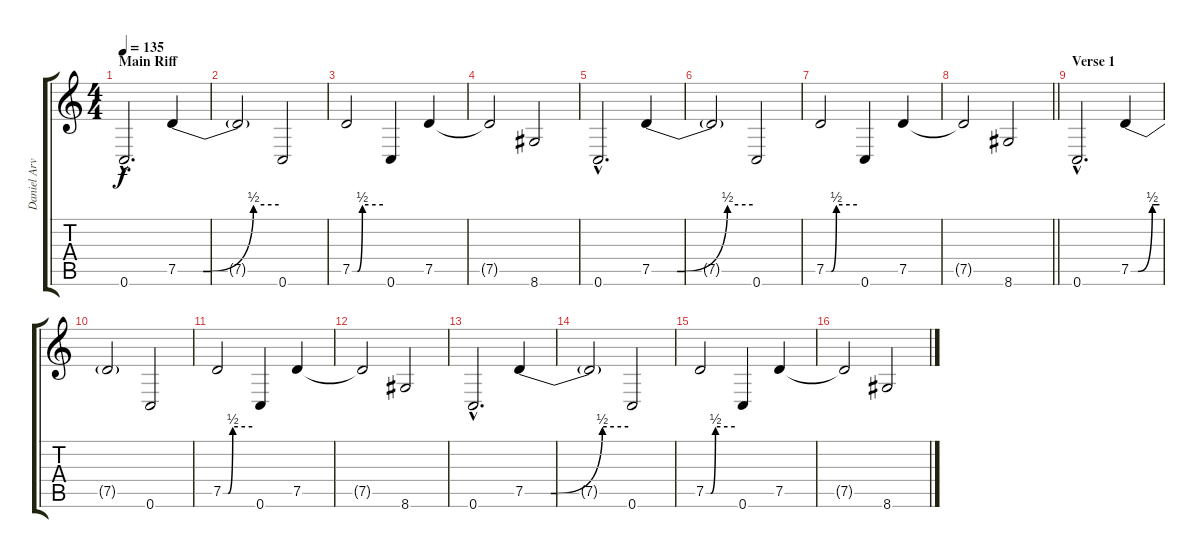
\track ("Daniel Arvidsson " "Daniel Arv") {instrument distortionguitar}
\staff {score tabs}
\tuning (D4 A3 F3 C3 G2 C2) {hide}
\ts (4 4)
\section ("" "Main Riff")
\tempo 135
\clef g2
\ks c
0.6{hac}.2{d dy f} 7.5{be (custom 0 0 15 0 45 2 60 2)}.4 |
7.5{t}.2 0.6.2 |
7.5{be (custom 0 0 10 0 20 2 60 2)}.2 0.6.4 7.5.4 |
7.5{t}.2 8.6.2 |
0.6{hac}.2{d} 7.5{be (custom 0 0 15 0 45 2 60 2)}.4 |
7.5{t}.2 0.6.2 |
7.5{be (custom 0 0 10 0 20 2 60 2)}.2 0.6.4 7.5.4 |
\barLineRight lightlight
7.5{t}.2 8.6.2 |
\section ("" "Verse 1")
0.6{hac}.2{d} 7.5{be (custom 0 0 15 0 45 2 60 2)}.4 |
7.5{t}.2 0.6.2 |
7.5{be (custom 0 0 10 0 20 2 60 2)}.2 0.6.4 7.5.4 |
7.5{t}.2 8.6.2 |
0.6{hac}.2{d} 7.5{be (custom 0 0 15 0 45 2 60 2)}.4 |
7.5{t}.2 0.6.2 |
7.5{be (custom 0 0 10 0 20 2 60 2)}.2 0.6.4 7.5.4 |
7.5{t}.2 8.6.2
